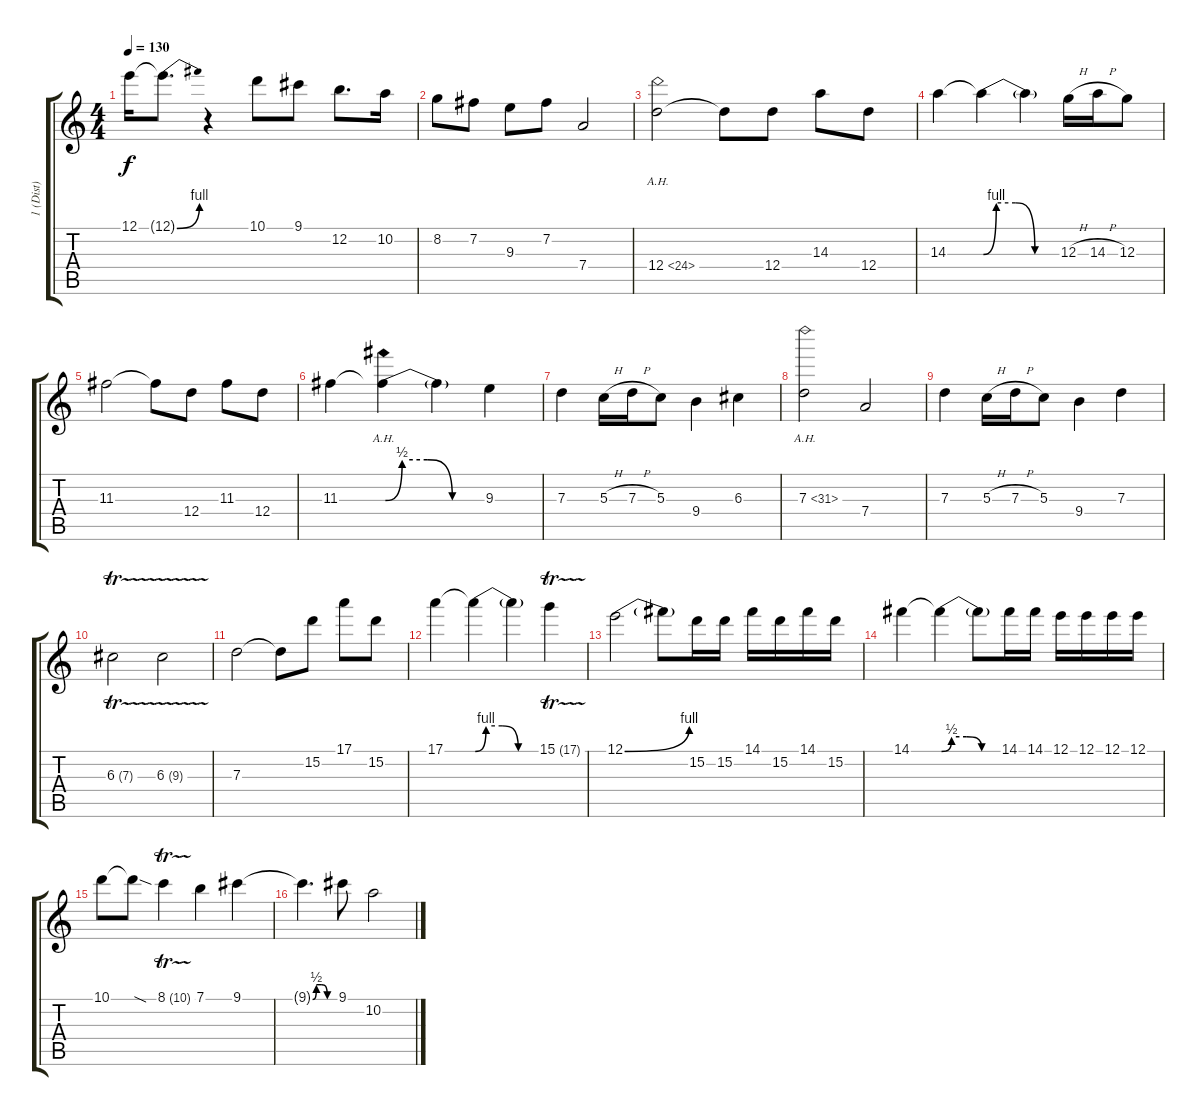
\track ("1 (Dist)" "1 (Dist)") {instrument distortionguitar}
\staff {score tabs}
\tuning (E4 B3 G3 D3 A2 D2) {hide}
\ts (4 4)
\tempo 130
\clef g2
\ks c
12.1{t}.16{dy f} 12.1{be (bend 0 0 60 4) t}.8{d} r.4 10.1.8 9.1.8 12.2.8{d} 10.2.16 |
8.2.8 7.2.8 9.3.8 7.2.8 7.4.2 |
12.4{ah 12}.2 12.4{t}.8 12.4.8 14.3.8 12.4.8 |
14.3.4 14.3{be (custom 0 0 10 4 25 4 40 0 60 0) t}.4 14.3{t}.4 12.3{h}.16 14.3{h}.16 12.3.8 |
11.3.2 11.3{t}.8 12.4.8 11.3.8 12.4.8 |
11.3.4 11.3{be (custom 0 0 10 2 25 2 40 0 60 0) ah 12 t}.4 11.3{t}.4 9.3.4 |
7.3.4 5.3{h}.16 7.3{h}.16 5.3.8 9.4.4 6.3.4 |
7.3{ah 24}.2 7.4.2 |
7.3.4 5.3{h}.16 7.3{h}.16 5.3.8 9.4.4 7.3.4 |
6.3{tr (7 32)}.2 6.3{tr (9 32)}.2 |
7.3.2 7.3{t}.8 15.2.8 17.1.8 15.2.8 |
17.1.4 17.1{be (custom 0 0 10 4 25 4 40 0 60 0) t}.4 17.1{t}.4 15.1{tr (17 32)}.4 |
12.1{be (bend 0 0 60 4)}.2 12.1{t}.8 15.2.16 15.2.16 14.1.16 15.2.16 14.1.16 15.2.16 |
14.1.4 14.1{be (custom 0 0 10 2 25 2 40 0 60 0) t}.4 14.1{t}.8 14.1.16 14.1.16 12.1.16 12.1.16 12.1.16 12.1.16 |
10.1.8 10.1{sod t}.8 8.1{tr (10 32)}.4 7.1.4 9.1.4 |
9.1{be (custom 0 0 10 2 25 2 40 0 60 0) t}.4{d} 9.1.8 10.2.2
